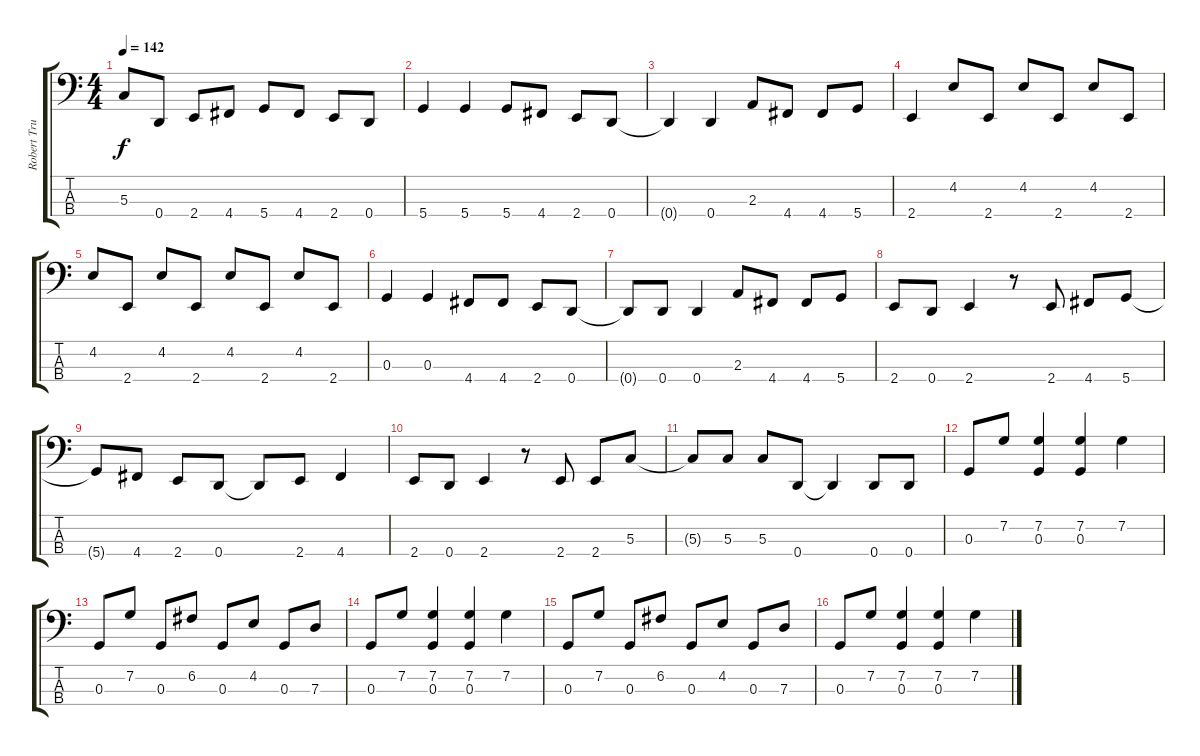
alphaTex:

\track ("Robert Trujillo" "Robert Tru") {instrument electricbassfinger}
\staff {score tabs}
\tuning (F2 C2 G1 D1) {hide}
\ts (4 4)
\tempo 142
\clef f4
\ks c
5.3{t}.8{dy f} 0.4.8 2.4.8 4.4.8 5.4.8 4.4.8 2.4.8 0.4.8 |
5.4.4 5.4.4 5.4.8 4.4.8 2.4.8 0.4.8 |
0.4{t}.4 0.4.4 2.3.8 4.4.8 4.4.8 5.4.8 |
2.4.4 4.2.8 2.4.8 4.2.8 2.4.8 4.2.8 2.4.8 |
4.2.8 2.4.8 4.2.8 2.4.8 4.2.8 2.4.8 4.2.8 2.4.8 |
0.3.4 0.3.4 4.4.8 4.4.8 2.4.8 0.4.8 |
0.4{t}.8 0.4.8 0.4.4 2.3.8 4.4.8 4.4.8 5.4.8 |
2.4.8 0.4.8 2.4.4 r.8 2.4.8 4.4.8 5.4.8 |
5.4{t}.8 4.4.8 2.4.8 0.4.8 0.4{t}.8 2.4.8 4.4.4 |
2.4.8 0.4.8 2.4.4 r.8 2.4.8 2.4.8 5.3.8 |
5.3{t}.8 5.3.8 5.3.8 0.4.8 0.4{t}.4 0.4.8 0.4.8 |
0.3.8 7.2.8 (7.2 0.3).4 (7.2 0.3).4 7.2.4 |
0.3.8 7.2.8 0.3.8 6.2.8 0.3.8 4.2.8 0.3.8 7.3.8 |
0.3.8 7.2.8 (7.2 0.3).4 (7.2 0.3).4 7.2.4 |
0.3.8 7.2.8 0.3.8 6.2.8 0.3.8 4.2.8 0.3.8 7.3.8 |
0.3.8 7.2.8 (7.2 0.3).4 (7.2 0.3).4 7.2.4
